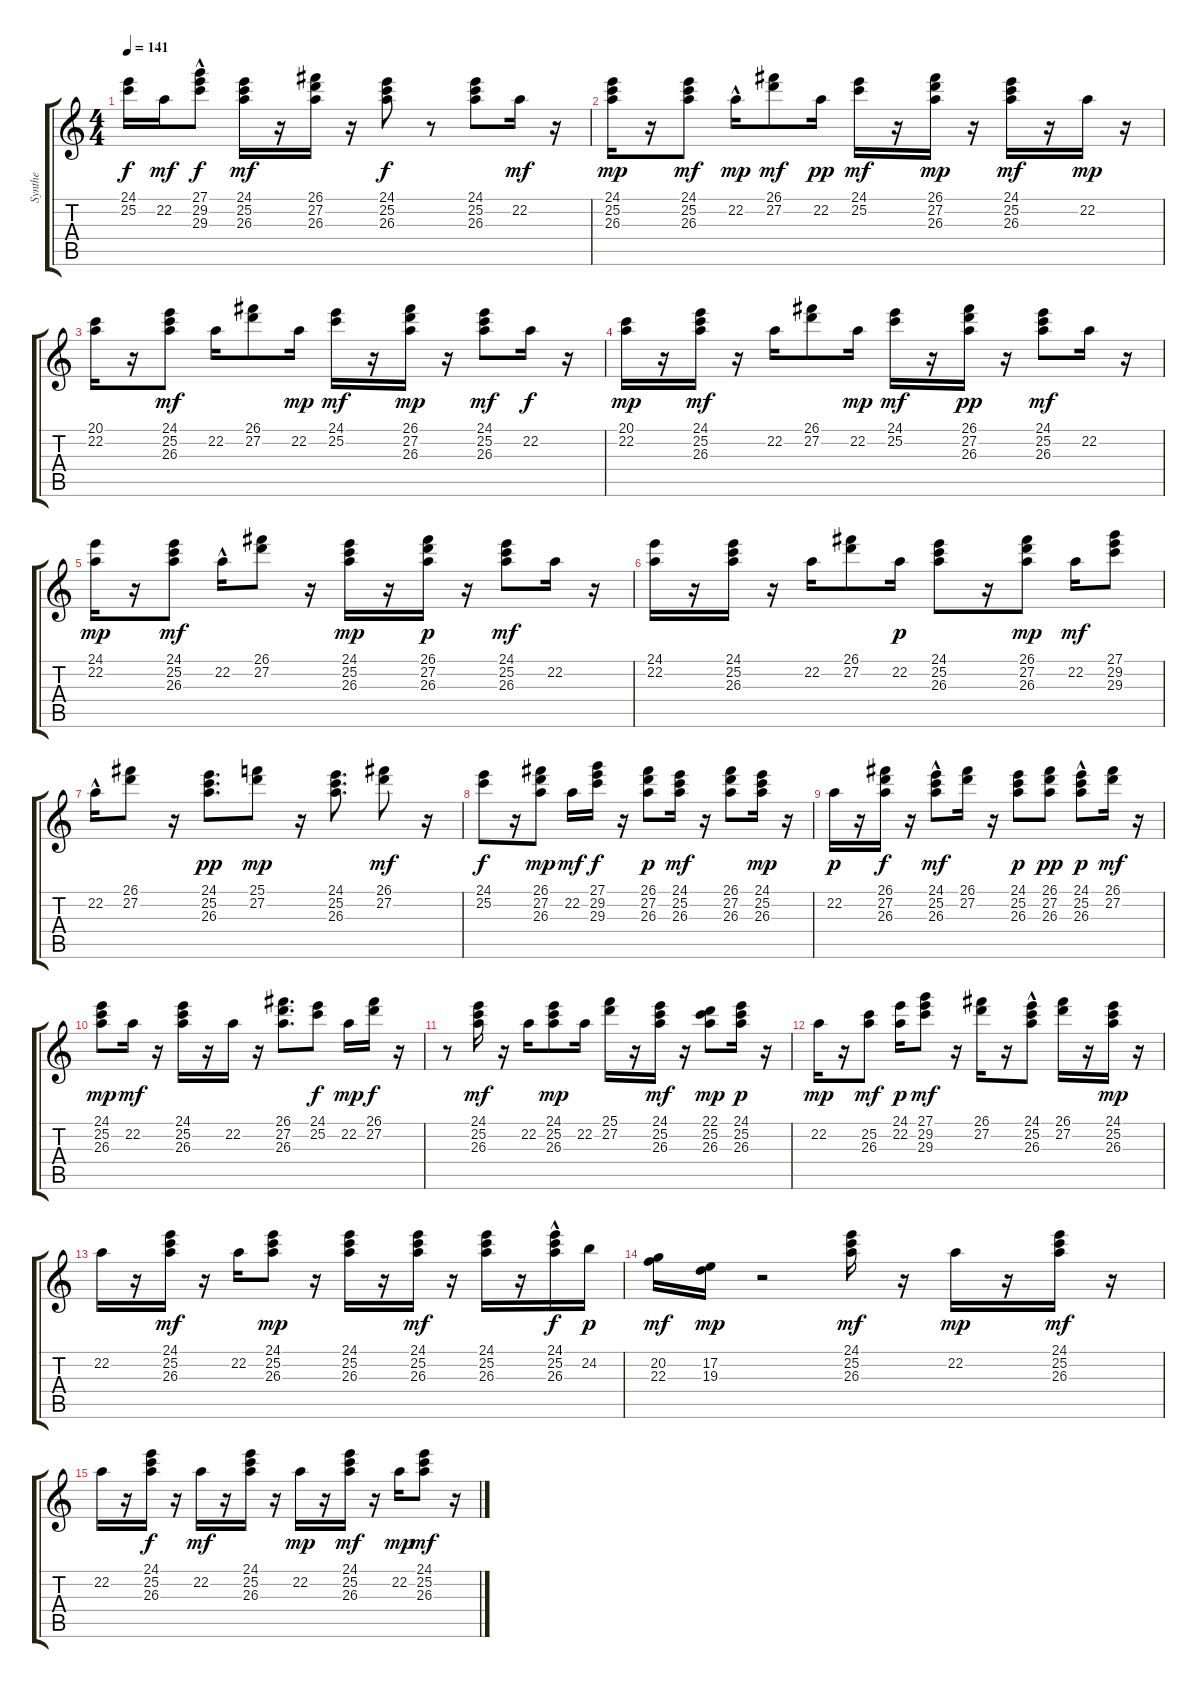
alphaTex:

\track ("Synthe" "Synthe") {instrument rockorgan}
\staff {score tabs}
\tuning (E4 B3 G3 D3 A2 E2) {hide}
\ts (4 4)
\tempo 141
\clef g2
\ks c
(24.1{t} 25.2{t}).16{dy f} 22.2.16{dy mf} (27.1{hac} 29.2 29.3).8{dy f} (24.1 25.2 26.3).16{dy mf} r.16 (26.1 27.2 26.3).16 r.16 (24.1 25.2 26.3).8{dy f} r.8 (24.1 25.2 26.3).8 22.2.16{dy mf} r.16 |
(24.1 25.2 26.3).16{dy mp} r.16 (24.1 25.2 26.3).8{dy mf} 22.2{hac}.16{dy mp} (26.1 27.2).8{dy mf} 22.2.16{dy pp} (24.1 25.2).16{dy mf} r.16 (26.1 27.2 26.3).16{dy mp} r.16 (24.1 25.2 26.3).16{dy mf} r.16 22.2.16{dy mp} r.16 |
(20.1 22.2).16 r.16 (24.1 25.2 26.3).8{dy mf} 22.2.16 (26.1 27.2).8 22.2.16{dy mp} (24.1 25.2).16{dy mf} r.16 (26.1 27.2 26.3).16{dy mp} r.16 (24.1 25.2 26.3).8{dy mf} 22.2.16{dy f} r.16 |
(20.1 22.2).16{dy mp} r.16 (24.1 25.2 26.3).16{dy mf} r.16 22.2.16 (26.1 27.2).8 22.2.16{dy mp} (24.1 25.2).16{dy mf} r.16 (26.1 27.2 26.3).16{dy pp} r.16 (24.1 25.2 26.3).8{dy mf} 22.2.16 r.16 |
(24.1 22.2).16{dy mp} r.16 (24.1 25.2 26.3).8{dy mf} 22.2{hac}.16 (26.1 27.2).8 r.16 (24.1 25.2 26.3).16{dy mp} r.16 (26.1 27.2 26.3).16{dy p} r.16 (24.1 25.2 26.3).8{dy mf} 22.2.16 r.16 |
(24.1 22.2).16 r.16 (24.1 25.2 26.3).16 r.16 22.2.16 (26.1 27.2).8 22.2.16{dy p} (24.1 25.2 26.3).8 r.16 (26.1 27.2 26.3).8{dy mp} 22.2.16{dy mf} (27.1 29.2 29.3).8 |
22.2{hac}.16 (26.1 27.2).8 r.16 (24.1 25.2 26.3).8{d dy pp} (25.1 27.2).8{dy mp} r.16 (24.1 25.2 26.3).8{d} (26.1 27.2).8{dy mf} r.16 |
(24.1 25.2).8{dy f} r.16 (26.1 27.2 26.3).8{dy mp} 22.2.16{dy mf} (27.1 29.2 29.3).16{dy f} r.16 (26.1 27.2 26.3).8{dy p} (24.1 25.2 26.3).16{dy mf} r.16 (26.1 27.2 26.3).8 (24.1 25.2 26.3).16{dy mp} r.16 |
22.2.16{dy p} r.16 (26.1 27.2 26.3).16{dy f} r.16 (24.1 25.2 26.3{hac}).8{dy mf} (26.1 27.2).16 r.16 (24.1 25.2 26.3).8{dy p} (26.1 27.2 26.3).8{dy pp} (24.1 25.2 26.3{hac}).8{dy p} (26.1 27.2).16{dy mf} r.16 |
(24.1 25.2 26.3).8{dy mp} 22.2.16{dy mf} r.16 (24.1 25.2 26.3).16 r.16 22.2.16 r.16 (26.1 27.2 26.3).8{d} (24.1 25.2).8{dy f} 22.2.16{dy mp} (26.1 27.2).16{dy f} r.16 |
r.8 (24.1 25.2 26.3).16{dy mf} r.16 22.2.16 (24.1 25.2 26.3).8{dy mp} 22.2.16 (25.1 27.2).16 r.16 (24.1 25.2 26.3).16{dy mf} r.16 (22.1 25.2 26.3).8{dy mp} (24.1 25.2 26.3).16{dy p} r.16 |
22.2.16{dy mp} r.16 (25.2 26.3).8{dy mf} (24.1 22.2).16{dy p} (27.1 29.2 29.3).8{dy mf} r.16 (26.1 27.2).16 r.16 (24.1 25.2 26.3{hac}).8 (26.1 27.2).16 r.16 (24.1 25.2 26.3).16{dy mp} r.16 |
22.2.16 r.16 (24.1 25.2 26.3).16{dy mf} r.16 22.2.16 (24.1 25.2 26.3).8{dy mp} r.16 (24.1 25.2 26.3).16 r.16 (24.1 25.2 26.3).16{dy mf} r.16 (24.1 25.2 26.3).16 r.16 (24.1 25.2 26.3{hac}).16{dy f} 24.2.16{dy p} |
(20.2 22.3).16{dy mf} (17.2 19.3).16{dy mp} r.2 (24.1 25.2 26.3).16{dy mf} r.16 22.2.16{dy mp} r.16 (24.1 25.2 26.3).16{dy mf} r.16 |
22.2.16 r.16 (24.1 25.2 26.3).16{dy f} r.16 22.2.16{dy mf} r.16 (24.1 25.2 26.3).16 r.16 22.2.16{dy mp} r.16 (24.1 25.2 26.3).16{dy mf} r.16 22.2.16{dy mp} (24.1 25.2 26.3).8{dy mf} r.16
